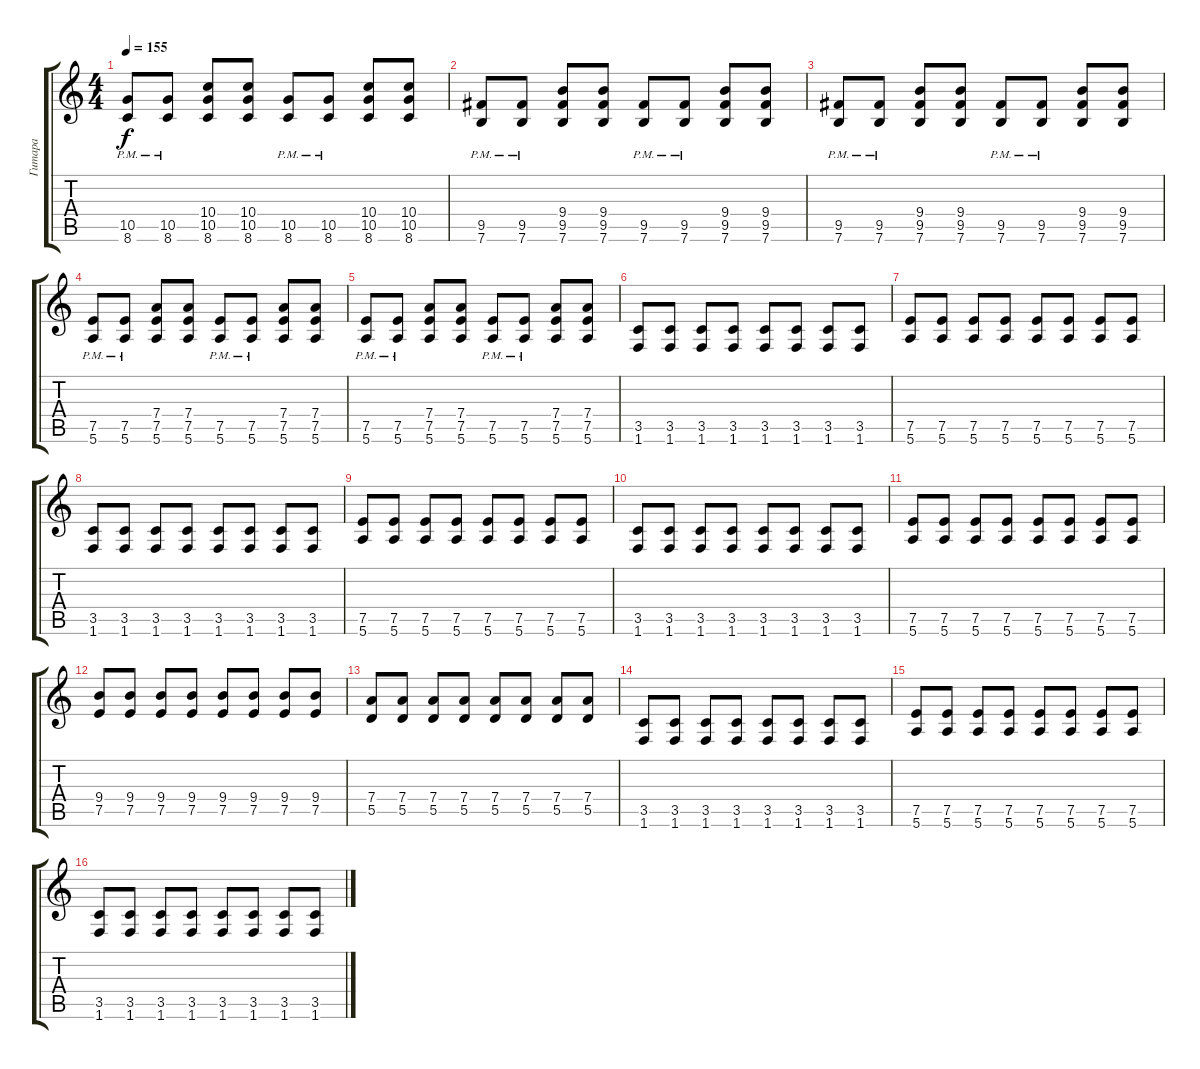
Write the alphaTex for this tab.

\track ("Гитара" "Гитара") {instrument distortionguitar}
\staff {score tabs}
\tuning (E4 B3 G3 D3 A2 E2) {hide}
\ts (4 4)
\tempo 155
\clef g2
\ks c
(10.5{pm} 8.6{pm}).8{dy f} (10.5{pm} 8.6{pm}).8 (10.4 10.5 8.6).8 (10.4 10.5 8.6).8 (10.5{pm} 8.6{pm}).8 (10.5{pm} 8.6{pm}).8 (10.4 10.5 8.6).8 (10.4 10.5 8.6).8 |
(9.5{pm} 7.6{pm}).8 (9.5{pm} 7.6{pm}).8 (9.4 9.5 7.6).8 (9.4 9.5 7.6).8 (9.5{pm} 7.6{pm}).8 (9.5{pm} 7.6{pm}).8 (9.4 9.5 7.6).8 (9.4 9.5 7.6).8 |
(9.5{pm} 7.6{pm}).8 (9.5{pm} 7.6{pm}).8 (9.4 9.5 7.6).8 (9.4 9.5 7.6).8 (9.5{pm} 7.6{pm}).8 (9.5{pm} 7.6{pm}).8 (9.4 9.5 7.6).8 (9.4 9.5 7.6).8 |
(7.5{pm} 5.6{pm}).8 (7.5{pm} 5.6{pm}).8 (7.4 7.5 5.6).8 (7.4 7.5 5.6).8 (7.5{pm} 5.6{pm}).8 (7.5{pm} 5.6{pm}).8 (7.4 7.5 5.6).8 (7.4 7.5 5.6).8 |
(7.5{pm} 5.6{pm}).8 (7.5{pm} 5.6{pm}).8 (7.4 7.5 5.6).8 (7.4 7.5 5.6).8 (7.5{pm} 5.6{pm}).8 (7.5{pm} 5.6{pm}).8 (7.4 7.5 5.6).8 (7.4 7.5 5.6).8 |
(3.5 1.6).8 (3.5 1.6).8 (3.5 1.6).8 (3.5 1.6).8 (3.5 1.6).8 (3.5 1.6).8 (3.5 1.6).8 (3.5 1.6).8 |
(7.5 5.6).8 (7.5 5.6).8 (7.5 5.6).8 (7.5 5.6).8 (7.5 5.6).8 (7.5 5.6).8 (7.5 5.6).8 (7.5 5.6).8 |
(3.5 1.6).8 (3.5 1.6).8 (3.5 1.6).8 (3.5 1.6).8 (3.5 1.6).8 (3.5 1.6).8 (3.5 1.6).8 (3.5 1.6).8 |
(7.5 5.6).8 (7.5 5.6).8 (7.5 5.6).8 (7.5 5.6).8 (7.5 5.6).8 (7.5 5.6).8 (7.5 5.6).8 (7.5 5.6).8 |
(3.5 1.6).8 (3.5 1.6).8 (3.5 1.6).8 (3.5 1.6).8 (3.5 1.6).8 (3.5 1.6).8 (3.5 1.6).8 (3.5 1.6).8 |
(7.5 5.6).8 (7.5 5.6).8 (7.5 5.6).8 (7.5 5.6).8 (7.5 5.6).8 (7.5 5.6).8 (7.5 5.6).8 (7.5 5.6).8 |
(9.4 7.5).8 (9.4 7.5).8 (9.4 7.5).8 (9.4 7.5).8 (9.4 7.5).8 (9.4 7.5).8 (9.4 7.5).8 (9.4 7.5).8 |
(7.4 5.5).8 (7.4 5.5).8 (7.4 5.5).8 (7.4 5.5).8 (7.4 5.5).8 (7.4 5.5).8 (7.4 5.5).8 (7.4 5.5).8 |
(3.5 1.6).8 (3.5 1.6).8 (3.5 1.6).8 (3.5 1.6).8 (3.5 1.6).8 (3.5 1.6).8 (3.5 1.6).8 (3.5 1.6).8 |
(7.5 5.6).8 (7.5 5.6).8 (7.5 5.6).8 (7.5 5.6).8 (7.5 5.6).8 (7.5 5.6).8 (7.5 5.6).8 (7.5 5.6).8 |
(3.5 1.6).8 (3.5 1.6).8 (3.5 1.6).8 (3.5 1.6).8 (3.5 1.6).8 (3.5 1.6).8 (3.5 1.6).8 (3.5 1.6).8
